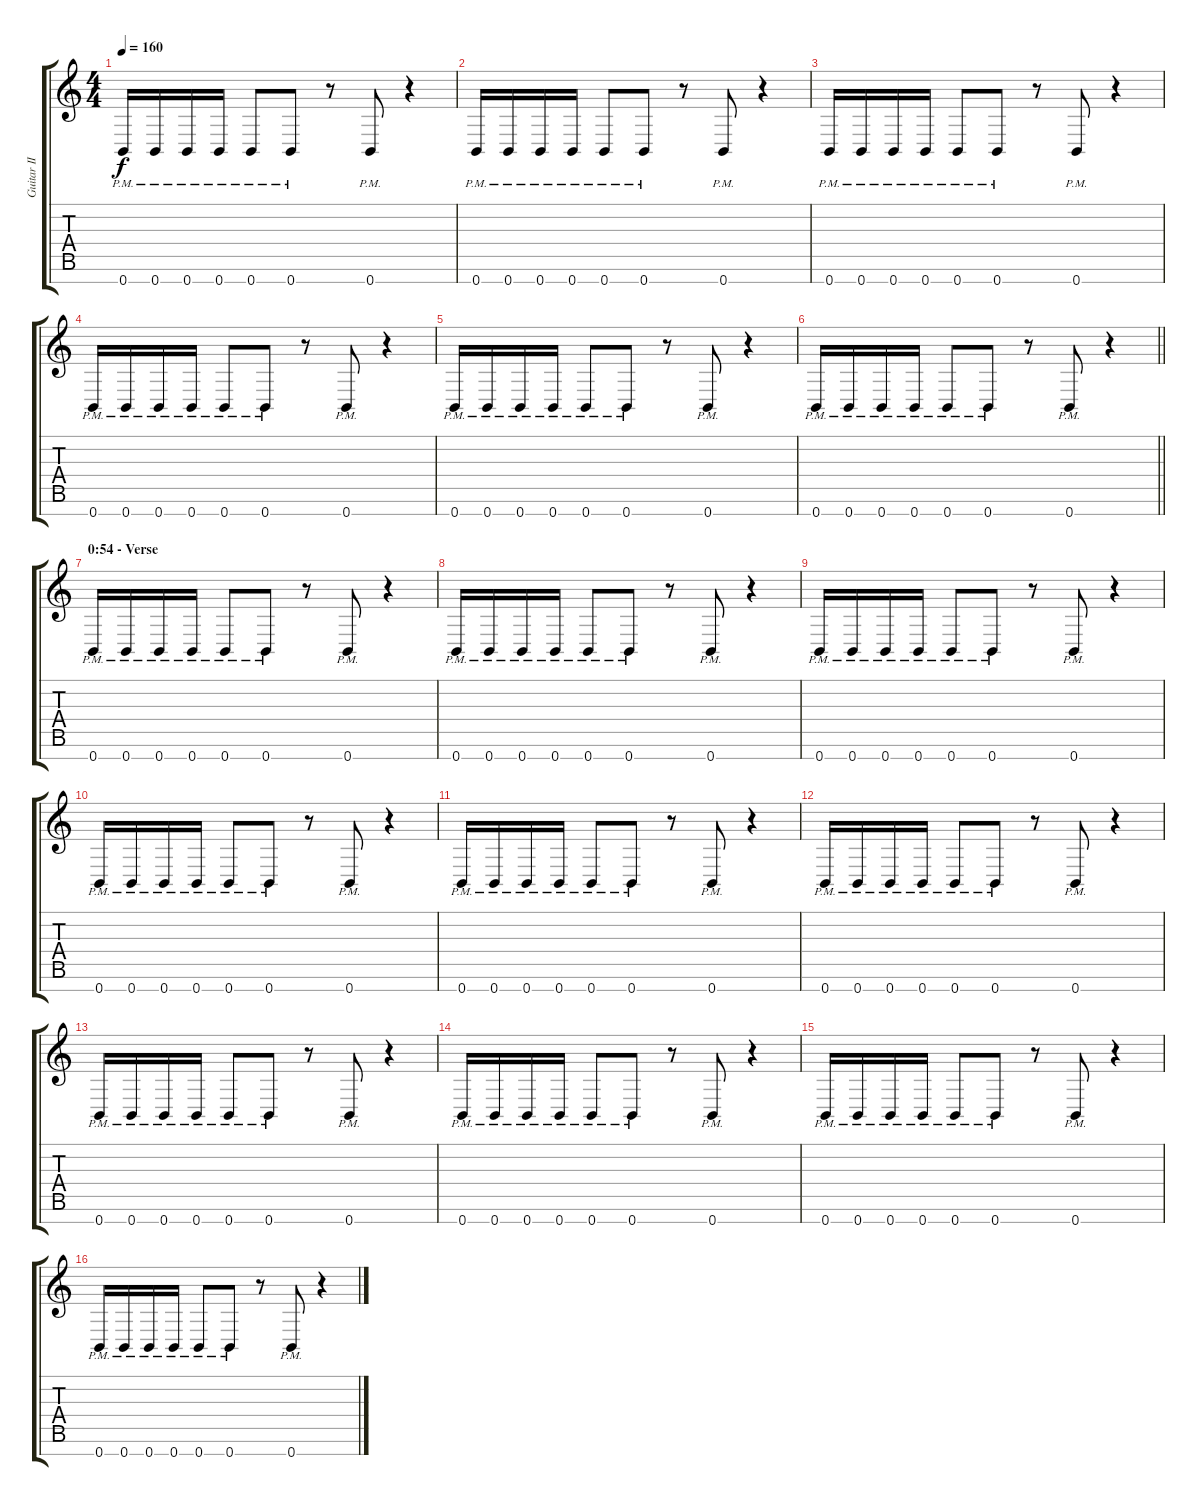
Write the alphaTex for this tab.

\track ("Guitar II - Distortion [Rythm]" "Guitar II ") {instrument distortionguitar}
\staff {score tabs}
\tuning (E4 B3 G3 D3 A2 E2 B1) {hide}
\ts (4 4)
\tempo 160
\clef g2
\ks c
0.7{pm}.16{dy f} 0.7{pm}.16 0.7{pm}.16 0.7{pm}.16 0.7{pm}.8 0.7{pm}.8 r.8 0.7{pm}.8 r.4 |
0.7{pm}.16 0.7{pm}.16 0.7{pm}.16 0.7{pm}.16 0.7{pm}.8 0.7{pm}.8 r.8 0.7{pm}.8 r.4 |
0.7{pm}.16 0.7{pm}.16 0.7{pm}.16 0.7{pm}.16 0.7{pm}.8 0.7{pm}.8 r.8 0.7{pm}.8 r.4 |
0.7{pm}.16 0.7{pm}.16 0.7{pm}.16 0.7{pm}.16 0.7{pm}.8 0.7{pm}.8 r.8 0.7{pm}.8 r.4 |
0.7{pm}.16 0.7{pm}.16 0.7{pm}.16 0.7{pm}.16 0.7{pm}.8 0.7{pm}.8 r.8 0.7{pm}.8 r.4 |
\barLineRight lightlight
0.7{pm}.16 0.7{pm}.16 0.7{pm}.16 0.7{pm}.16 0.7{pm}.8 0.7{pm}.8 r.8 0.7{pm}.8 r.4 |
\section ("" "0:54 - Verse")
0.7{pm}.16 0.7{pm}.16 0.7{pm}.16 0.7{pm}.16 0.7{pm}.8 0.7{pm}.8 r.8 0.7{pm}.8 r.4 |
0.7{pm}.16 0.7{pm}.16 0.7{pm}.16 0.7{pm}.16 0.7{pm}.8 0.7{pm}.8 r.8 0.7{pm}.8 r.4 |
0.7{pm}.16 0.7{pm}.16 0.7{pm}.16 0.7{pm}.16 0.7{pm}.8 0.7{pm}.8 r.8 0.7{pm}.8 r.4 |
0.7{pm}.16 0.7{pm}.16 0.7{pm}.16 0.7{pm}.16 0.7{pm}.8 0.7{pm}.8 r.8 0.7{pm}.8 r.4 |
0.7{pm}.16 0.7{pm}.16 0.7{pm}.16 0.7{pm}.16 0.7{pm}.8 0.7{pm}.8 r.8 0.7{pm}.8 r.4 |
0.7{pm}.16 0.7{pm}.16 0.7{pm}.16 0.7{pm}.16 0.7{pm}.8 0.7{pm}.8 r.8 0.7{pm}.8 r.4 |
0.7{pm}.16 0.7{pm}.16 0.7{pm}.16 0.7{pm}.16 0.7{pm}.8 0.7{pm}.8 r.8 0.7{pm}.8 r.4 |
0.7{pm}.16 0.7{pm}.16 0.7{pm}.16 0.7{pm}.16 0.7{pm}.8 0.7{pm}.8 r.8 0.7{pm}.8 r.4 |
0.7{pm}.16 0.7{pm}.16 0.7{pm}.16 0.7{pm}.16 0.7{pm}.8 0.7{pm}.8 r.8 0.7{pm}.8 r.4 |
0.7{pm}.16 0.7{pm}.16 0.7{pm}.16 0.7{pm}.16 0.7{pm}.8 0.7{pm}.8 r.8 0.7{pm}.8 r.4
